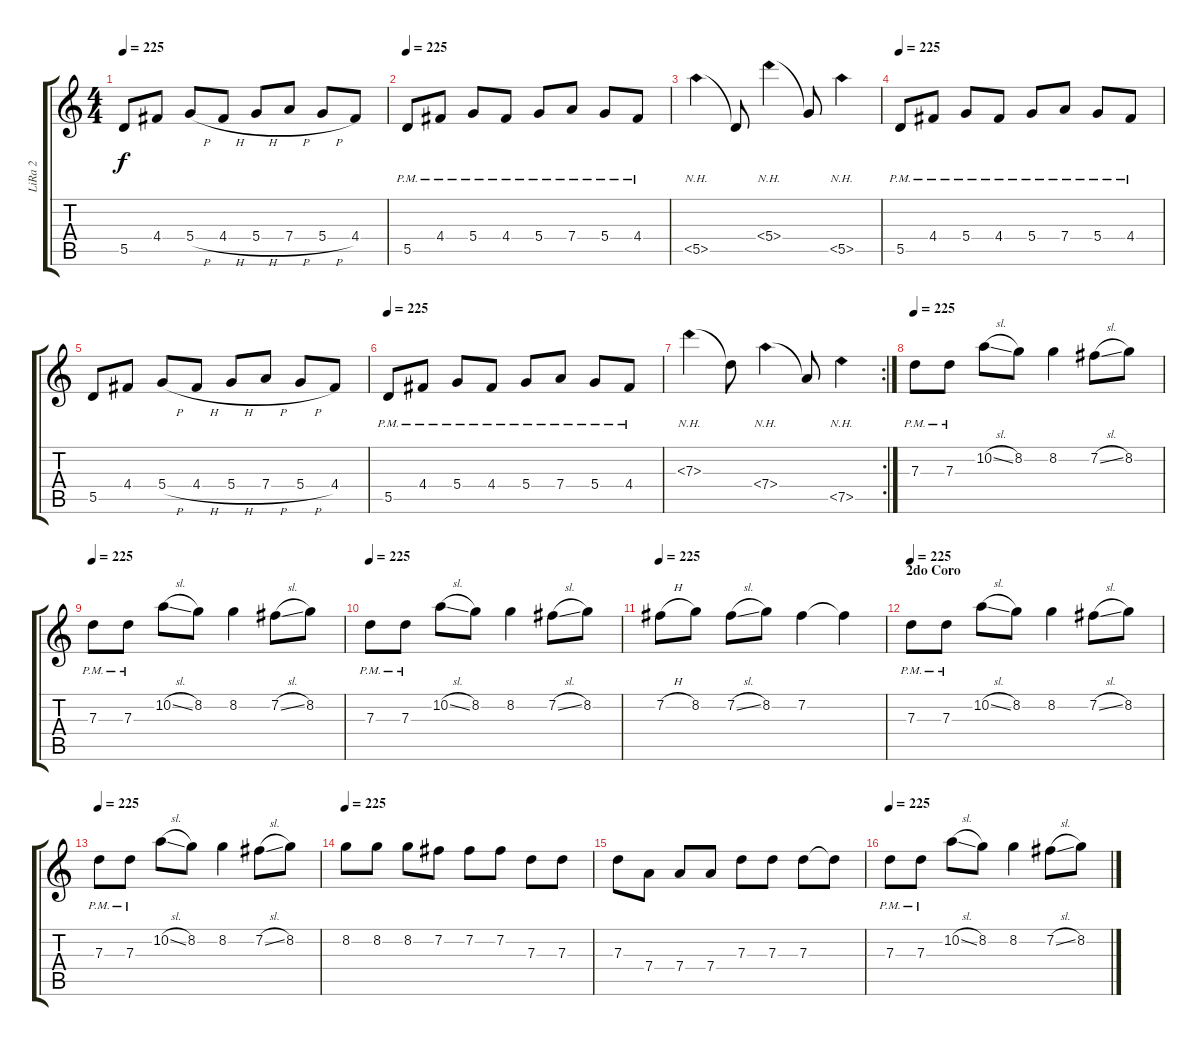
\track ("LiRa 2" "LiRa 2") {instrument electricguitarjazz}
\staff {score tabs}
\tuning (E4 B3 G3 D3 A2 E2) {hide}
\ts (4 4)
\tempo 225
\clef g2
\ks c
5.5.8{dy f} 4.4.8 5.4{h}.8 4.4{h}.8 5.4{h}.8 7.4{h}.8 5.4{h}.8 4.4.8 |
\tempo 225
5.5{pm}.8 4.4{pm}.8 5.4{pm}.8 4.4{pm}.8 5.4{pm}.8 7.4{pm}.8 5.4{pm}.8 4.4{pm}.8 |
5.5{nh}.4 5.5{t}.8 5.4{nh}.4 5.4{t}.8 5.5{nh}.4 |
\tempo 225
5.5{pm}.8 4.4{pm}.8 5.4{pm}.8 4.4{pm}.8 5.4{pm}.8 7.4{pm}.8 5.4{pm}.8 4.4{pm}.8 |
5.5.8 4.4.8 5.4{h}.8 4.4{h}.8 5.4{h}.8 7.4{h}.8 5.4{h}.8 4.4.8 |
\tempo 225
5.5{pm}.8 4.4{pm}.8 5.4{pm}.8 4.4{pm}.8 5.4{pm}.8 7.4{pm}.8 5.4{pm}.8 4.4{pm}.8 |
\rc 2
7.3{nh}.4 7.3{t}.8 7.4{nh}.4 7.4{t}.8 7.5{nh}.4 |
\tempo 225
7.3{pm}.8{instrument distortionguitar} 7.3{pm}.8 10.2{sl}.8 8.2.8 8.2.4 7.2{sl}.8 8.2.8 |
\tempo 225
7.3{pm}.8{instrument distortionguitar} 7.3{pm}.8 10.2{sl}.8 8.2.8 8.2.4 7.2{sl}.8 8.2.8 |
\tempo 225
7.3{pm}.8{instrument distortionguitar} 7.3{pm}.8 10.2{sl}.8 8.2.8 8.2.4 7.2{sl}.8 8.2.8 |
\tempo 225
7.2{h}.8 8.2.8 7.2{sl}.8 8.2.8 7.2.4 7.2{t}.4 |
\section ("" "2do Coro")
\tempo 225
7.3{pm}.8{instrument distortionguitar} 7.3{pm}.8 10.2{sl}.8 8.2.8 8.2.4 7.2{sl}.8 8.2.8 |
\tempo 225
7.3{pm}.8{instrument distortionguitar} 7.3{pm}.8 10.2{sl}.8 8.2.8 8.2.4 7.2{sl}.8 8.2.8 |
\tempo 225
8.2.8 8.2.8 8.2.8 7.2.8 7.2.8 7.2.8 7.3.8 7.3.8 |
7.3.8 7.4.8 7.4.8 7.4.8 7.3.8 7.3.8 7.3.8 7.3{t}.8 |
\tempo 225
7.3{pm}.8{instrument distortionguitar} 7.3{pm}.8 10.2{sl}.8 8.2.8 8.2.4 7.2{sl}.8 8.2.8
